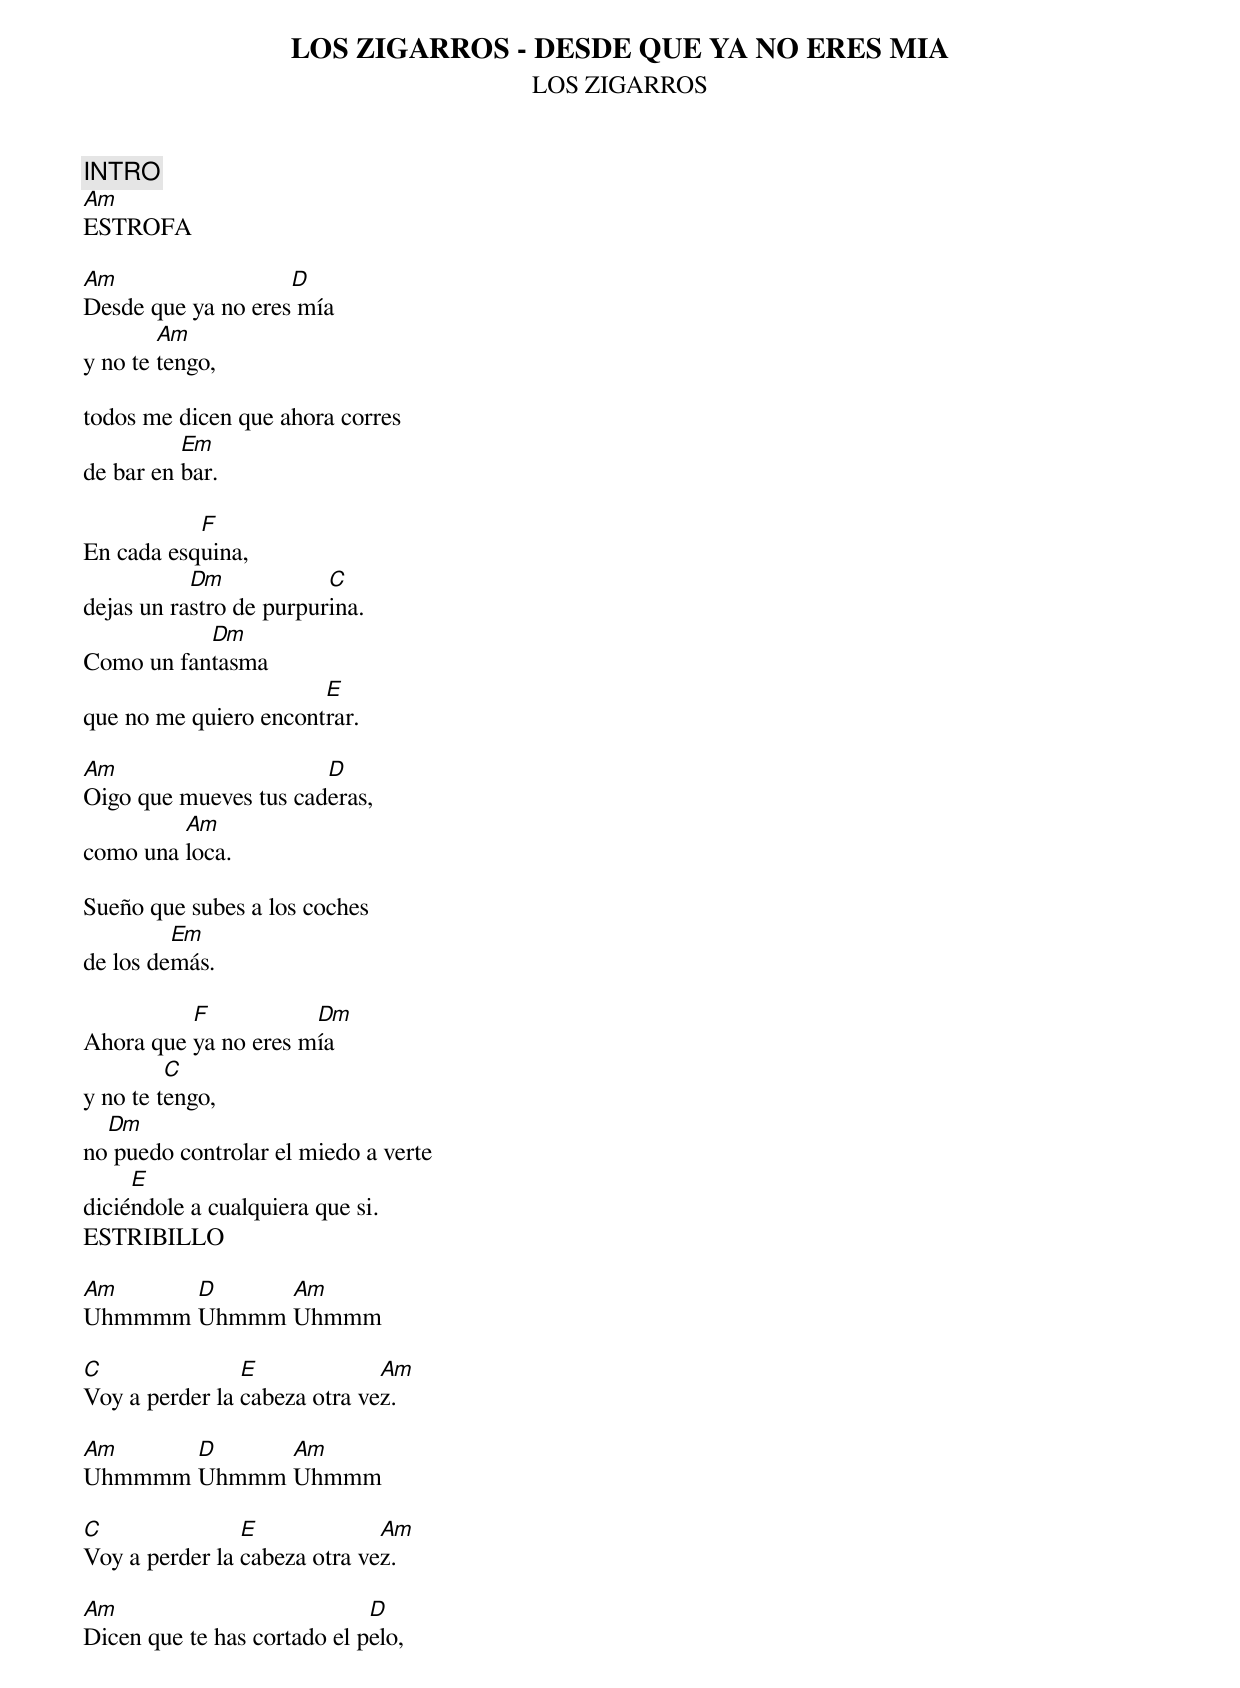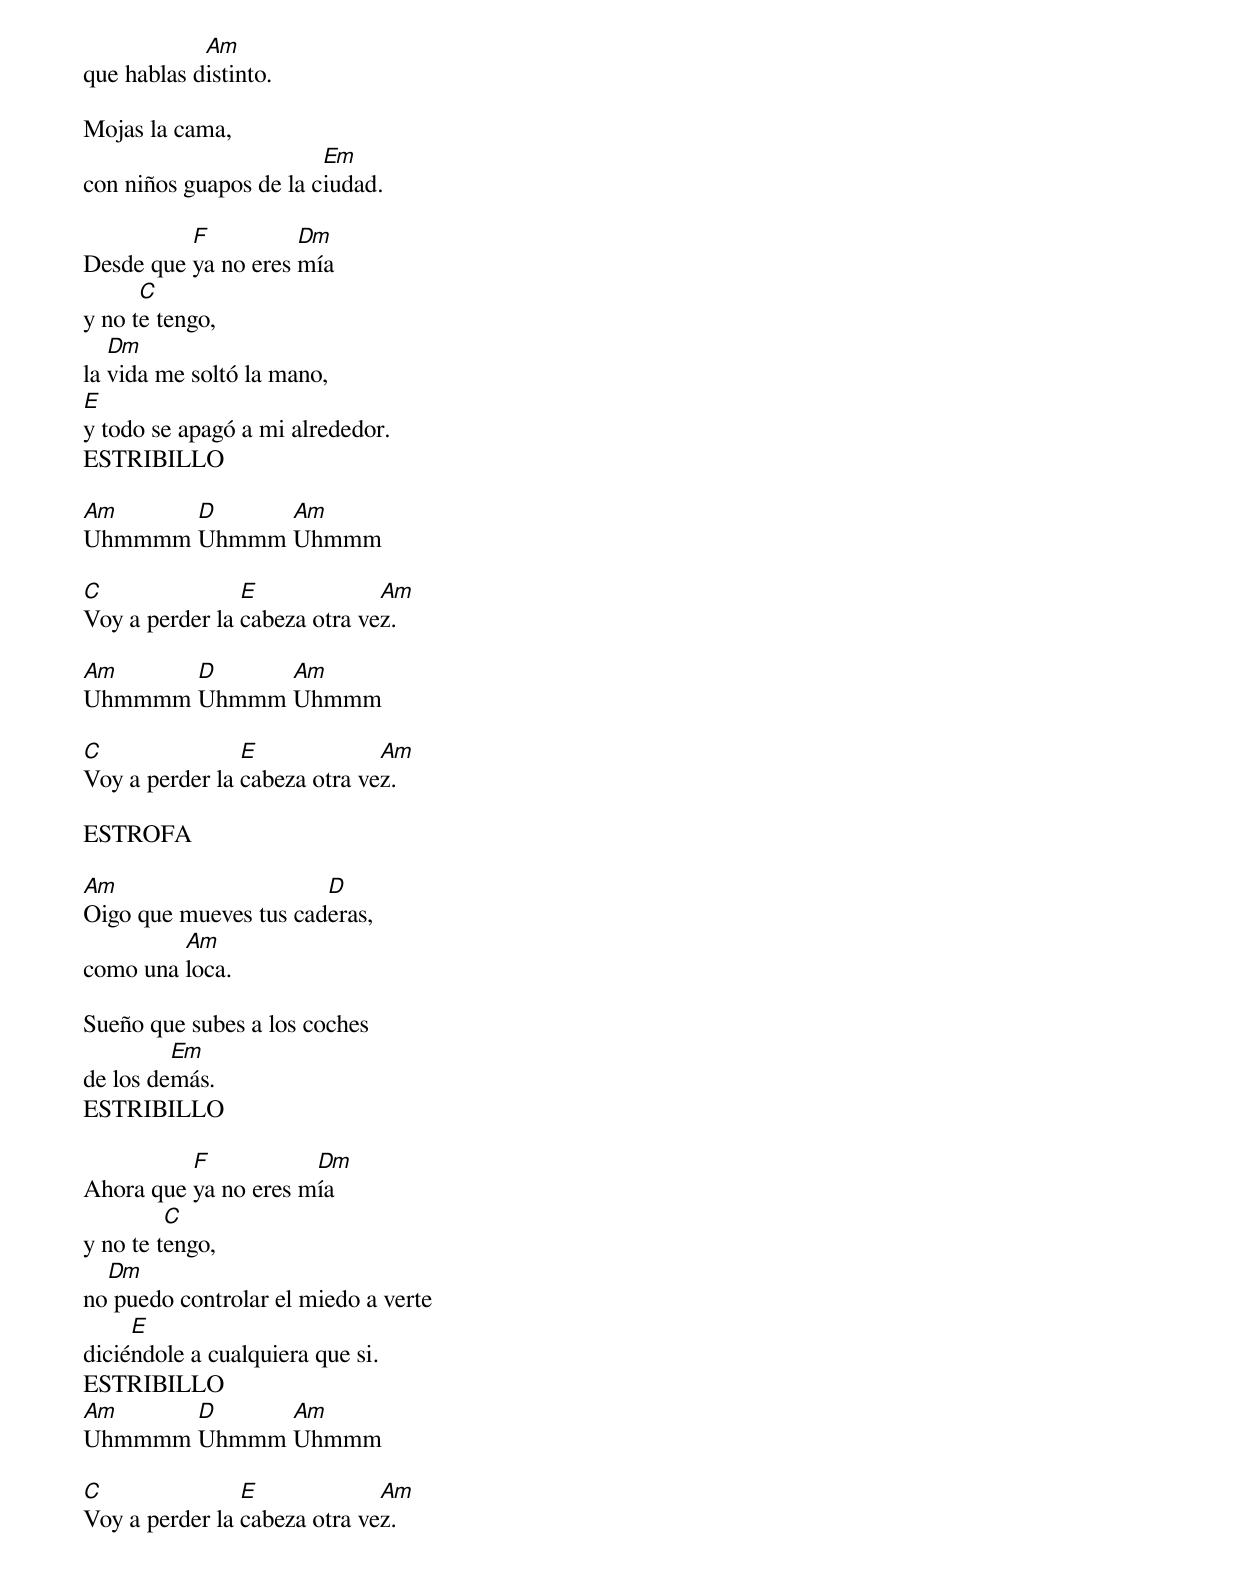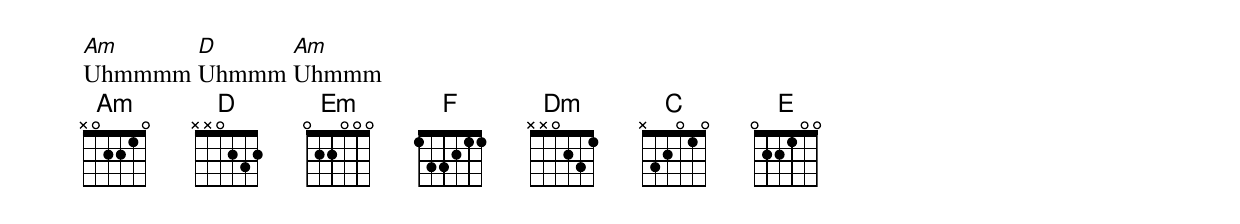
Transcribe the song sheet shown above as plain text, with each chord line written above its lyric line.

LOS ZIGARROS - DESDE QUE YA NO ERES MIA
LOS ZIGARROS

INTRO
Am
ESTROFA

Am                  D
Desde que ya no eres mía
        Am
y no te tengo,

todos me dicen que ahora corres
          Em
de bar en bar.

           F
En cada esquina,
           Dm            C
dejas un rastro de purpurina.
           Dm
Como un fantasma
                       E
que no me quiero encontrar.

Am                     D
Oigo que mueves tus caderas,
         Am
como una loca.

Sueño que subes a los coches
         Em
de los demás.

          F           Dm
Ahora que ya no eres mía
         C
y no te tengo,
  Dm
no puedo controlar el miedo a verte
     E
diciéndole a cualquiera que si.
ESTRIBILLO

Am     D     Am
Uhmmmm Uhmmm Uhmmm

C               E             Am
Voy a perder la cabeza otra vez.

Am     D     Am
Uhmmmm Uhmmm Uhmmm

C               E             Am
Voy a perder la cabeza otra vez.

Am                           D
Dicen que te has cortado el pelo,
            Am
que hablas distinto.

Mojas la cama,
                        Em
con niños guapos de la ciudad.

          F          Dm
Desde que ya no eres mía
      C
y no te tengo,
   Dm
la vida me soltó la mano,
E
y todo se apagó a mi alrededor.
ESTRIBILLO

Am     D     Am
Uhmmmm Uhmmm Uhmmm

C               E             Am
Voy a perder la cabeza otra vez.

Am     D     Am
Uhmmmm Uhmmm Uhmmm

C               E             Am
Voy a perder la cabeza otra vez.

ESTROFA

Am                     D
Oigo que mueves tus caderas,
         Am
como una loca.

Sueño que subes a los coches
         Em
de los demás.
ESTRIBILLO

          F           Dm
Ahora que ya no eres mía
         C
y no te tengo,
  Dm
no puedo controlar el miedo a verte
     E
diciéndole a cualquiera que si.
ESTRIBILLO
Am     D     Am
Uhmmmm Uhmmm Uhmmm

C               E             Am
Voy a perder la cabeza otra vez.

Am     D     Am
Uhmmmm Uhmmm Uhmmm
